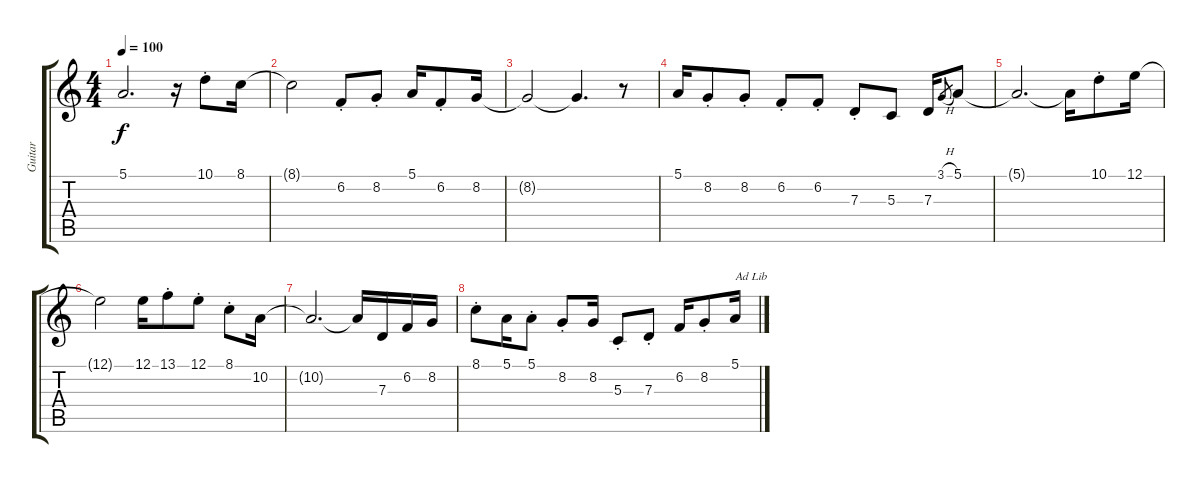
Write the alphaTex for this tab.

\track ("Guitar" "Guitar") {instrument electricpiano1}
\staff {score tabs}
\tuning (E4 B3 G3 D3 A2 E2) {hide}
\ts (4 4)
\tempo 100
\clef g2
\ks c
5.1{t}.2{d dy f} r.16 10.1{st}.8 8.1.16 |
8.1{t}.2 6.2{st}.8 8.2{st}.8 5.1.16 6.2{st}.8 8.2.16 |
8.2{t}.2 8.2{t}.4{d} r.8 |
5.1.16 8.2{st}.8 8.2{st}.8 6.2{st}.8 6.2{st}.8 7.3{st}.8 5.3.8 7.3.16 3.1{h}.8{gr} 5.1.8 |
5.1{t}.2{d} 5.1{t}.16 10.1{st}.8 12.1.16 |
12.1{t}.2 12.1.16 13.1{st}.8 12.1{st}.8 8.1{st}.8 10.2.16 |
10.2{t}.2{d} 10.2{t}.16 7.3.16 6.2.16 8.2.16 |
8.1{st}.8 5.1.16 5.1{st}.8 8.2{st}.8 8.2.16 5.3{st}.8 7.3{st}.8 6.2.16 8.2{st}.8 5.1.16{txt "Ad Lib"}
